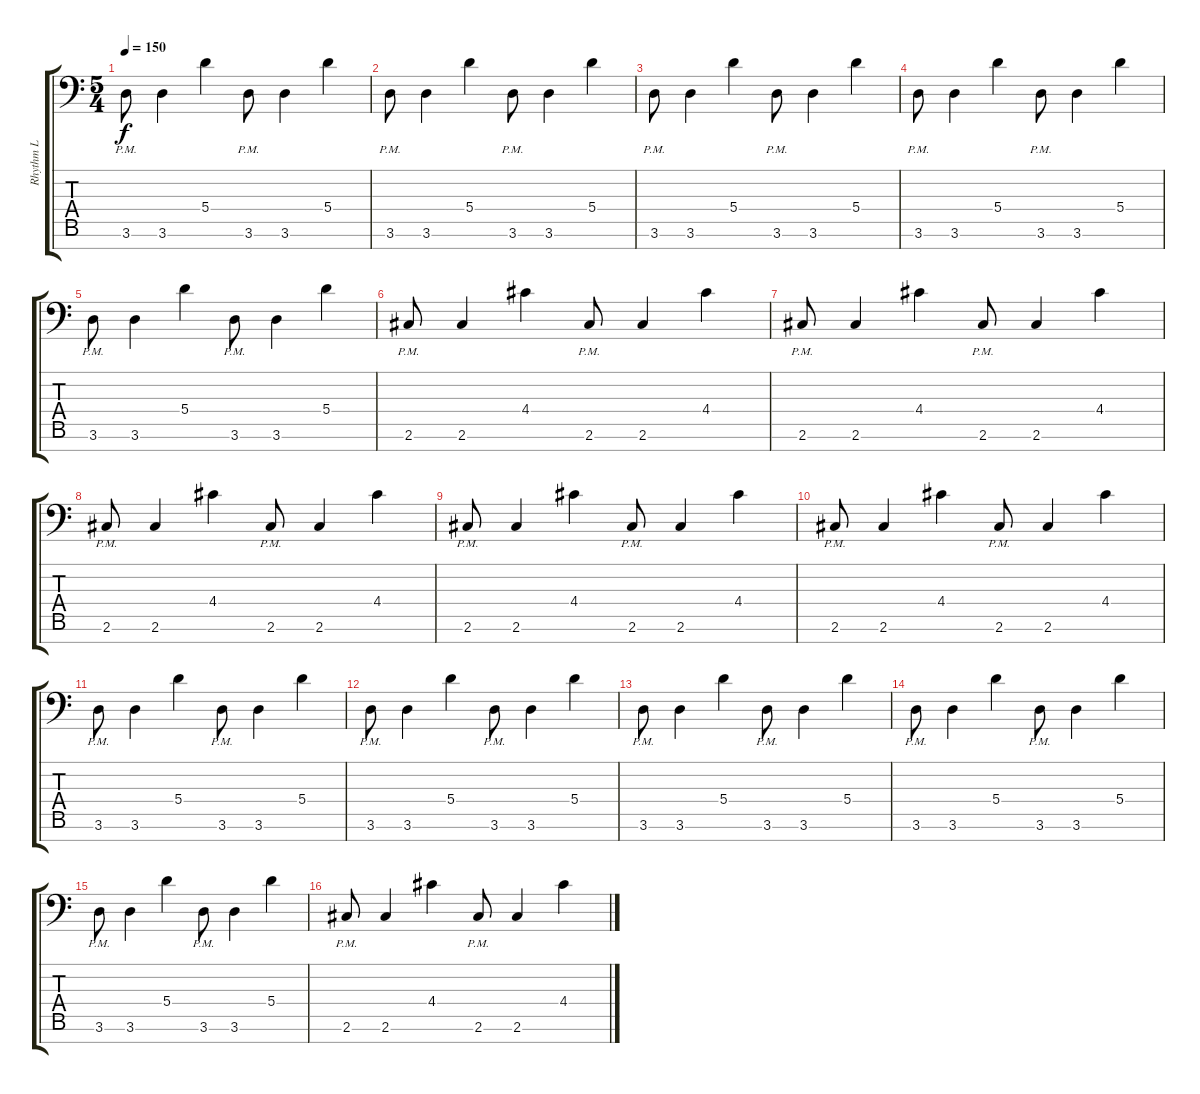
\track ("Rhythm L" "Rhythm L") {instrument distortionguitar}
\staff {score tabs}
\tuning (B3 G3 D3 A2 E2 B1 Gb1) {hide}
\ts (5 4)
\tempo 150
\clef f4
\ks c
3.6{pm}.8{dy f} 3.6.4 5.4.4 3.6{pm}.8 3.6.4 5.4.4 |
3.6{pm}.8 3.6.4 5.4.4 3.6{pm}.8 3.6.4 5.4.4 |
3.6{pm}.8 3.6.4 5.4.4 3.6{pm}.8 3.6.4 5.4.4 |
3.6{pm}.8 3.6.4 5.4.4 3.6{pm}.8 3.6.4 5.4.4 |
3.6{pm}.8 3.6.4 5.4.4 3.6{pm}.8 3.6.4 5.4.4 |
2.6{pm}.8 2.6.4 4.4.4 2.6{pm}.8 2.6.4 4.4.4 |
2.6{pm}.8 2.6.4 4.4.4 2.6{pm}.8 2.6.4 4.4.4 |
2.6{pm}.8 2.6.4 4.4.4 2.6{pm}.8 2.6.4 4.4.4 |
2.6{pm}.8 2.6.4 4.4.4 2.6{pm}.8 2.6.4 4.4.4 |
2.6{pm}.8 2.6.4 4.4.4 2.6{pm}.8 2.6.4 4.4.4 |
3.6{pm}.8 3.6.4 5.4.4 3.6{pm}.8 3.6.4 5.4.4 |
3.6{pm}.8 3.6.4 5.4.4 3.6{pm}.8 3.6.4 5.4.4 |
3.6{pm}.8 3.6.4 5.4.4 3.6{pm}.8 3.6.4 5.4.4 |
3.6{pm}.8 3.6.4 5.4.4 3.6{pm}.8 3.6.4 5.4.4 |
3.6{pm}.8 3.6.4 5.4.4 3.6{pm}.8 3.6.4 5.4.4 |
2.6{pm}.8 2.6.4 4.4.4 2.6{pm}.8 2.6.4 4.4.4
